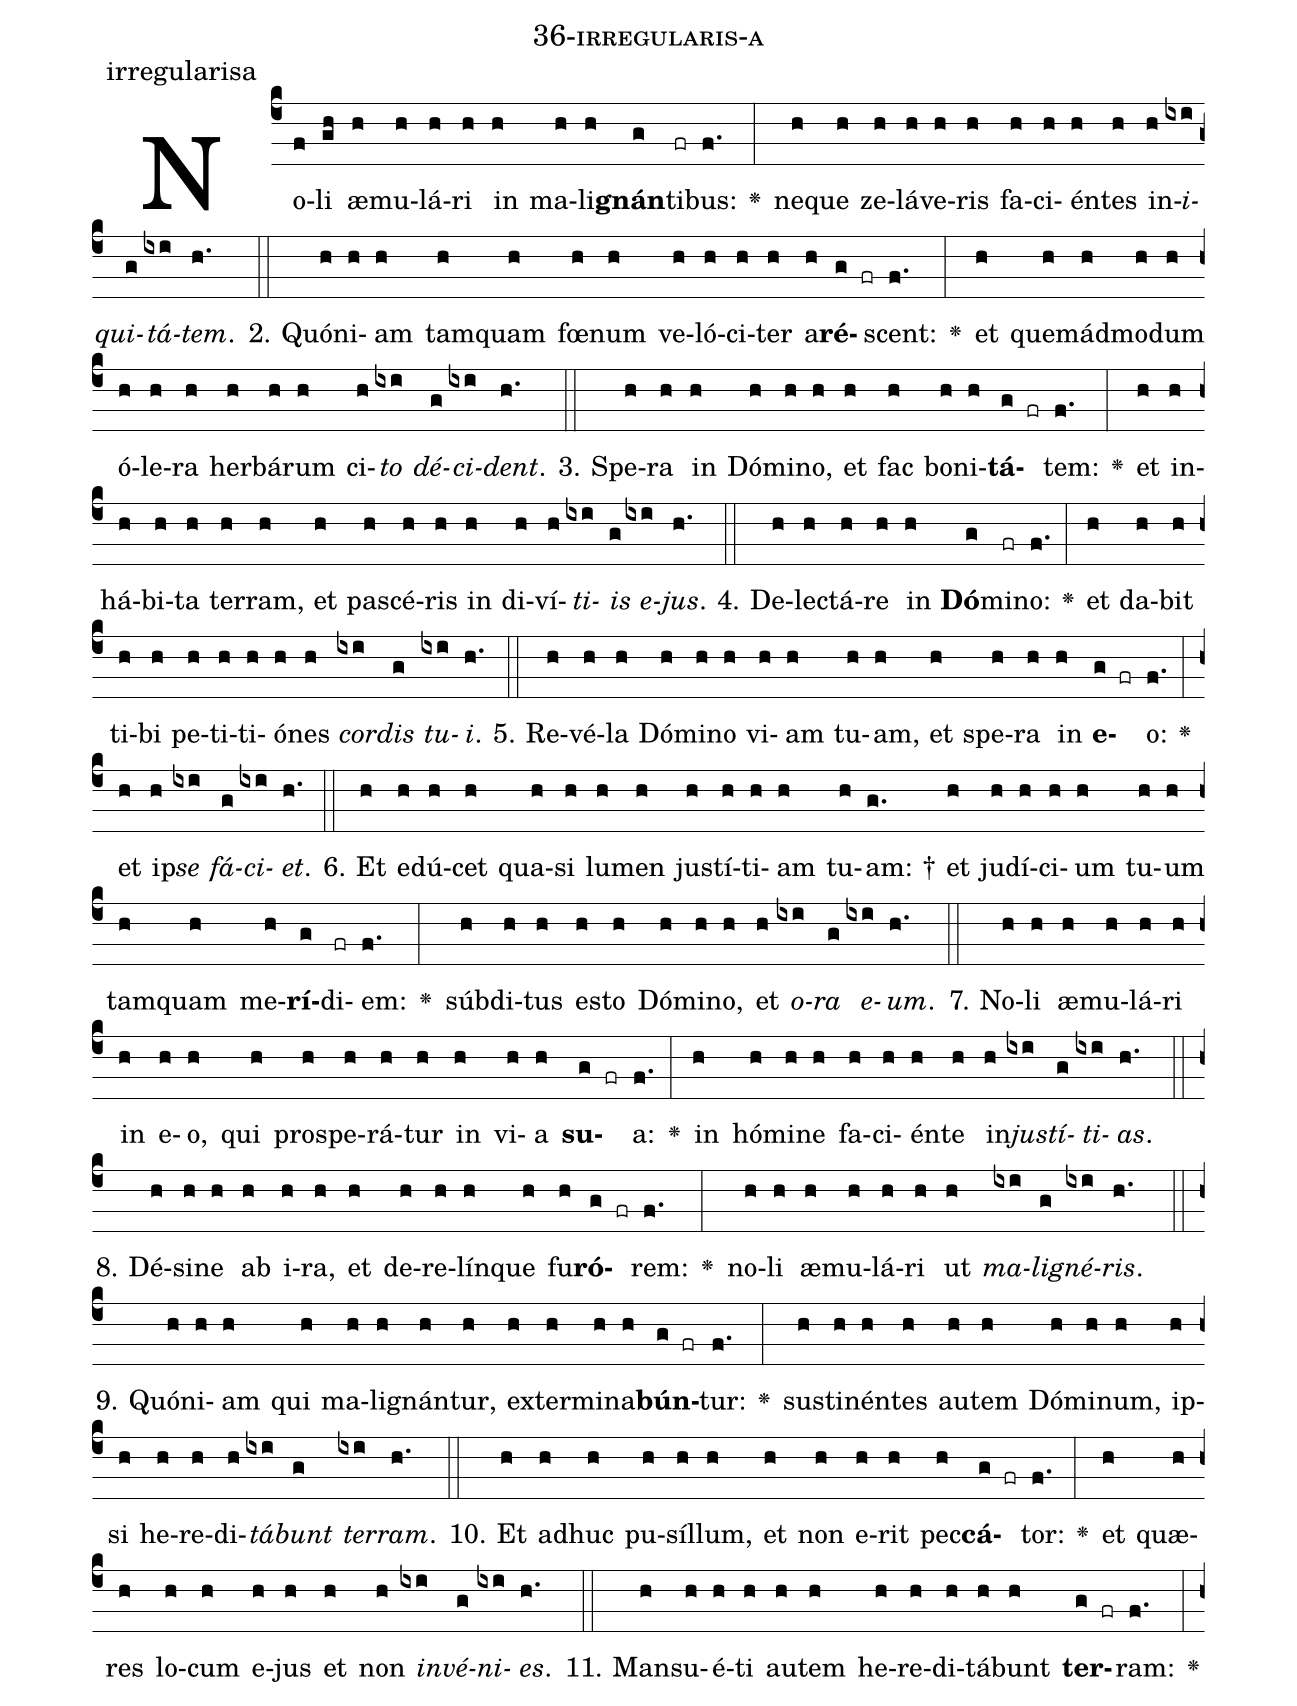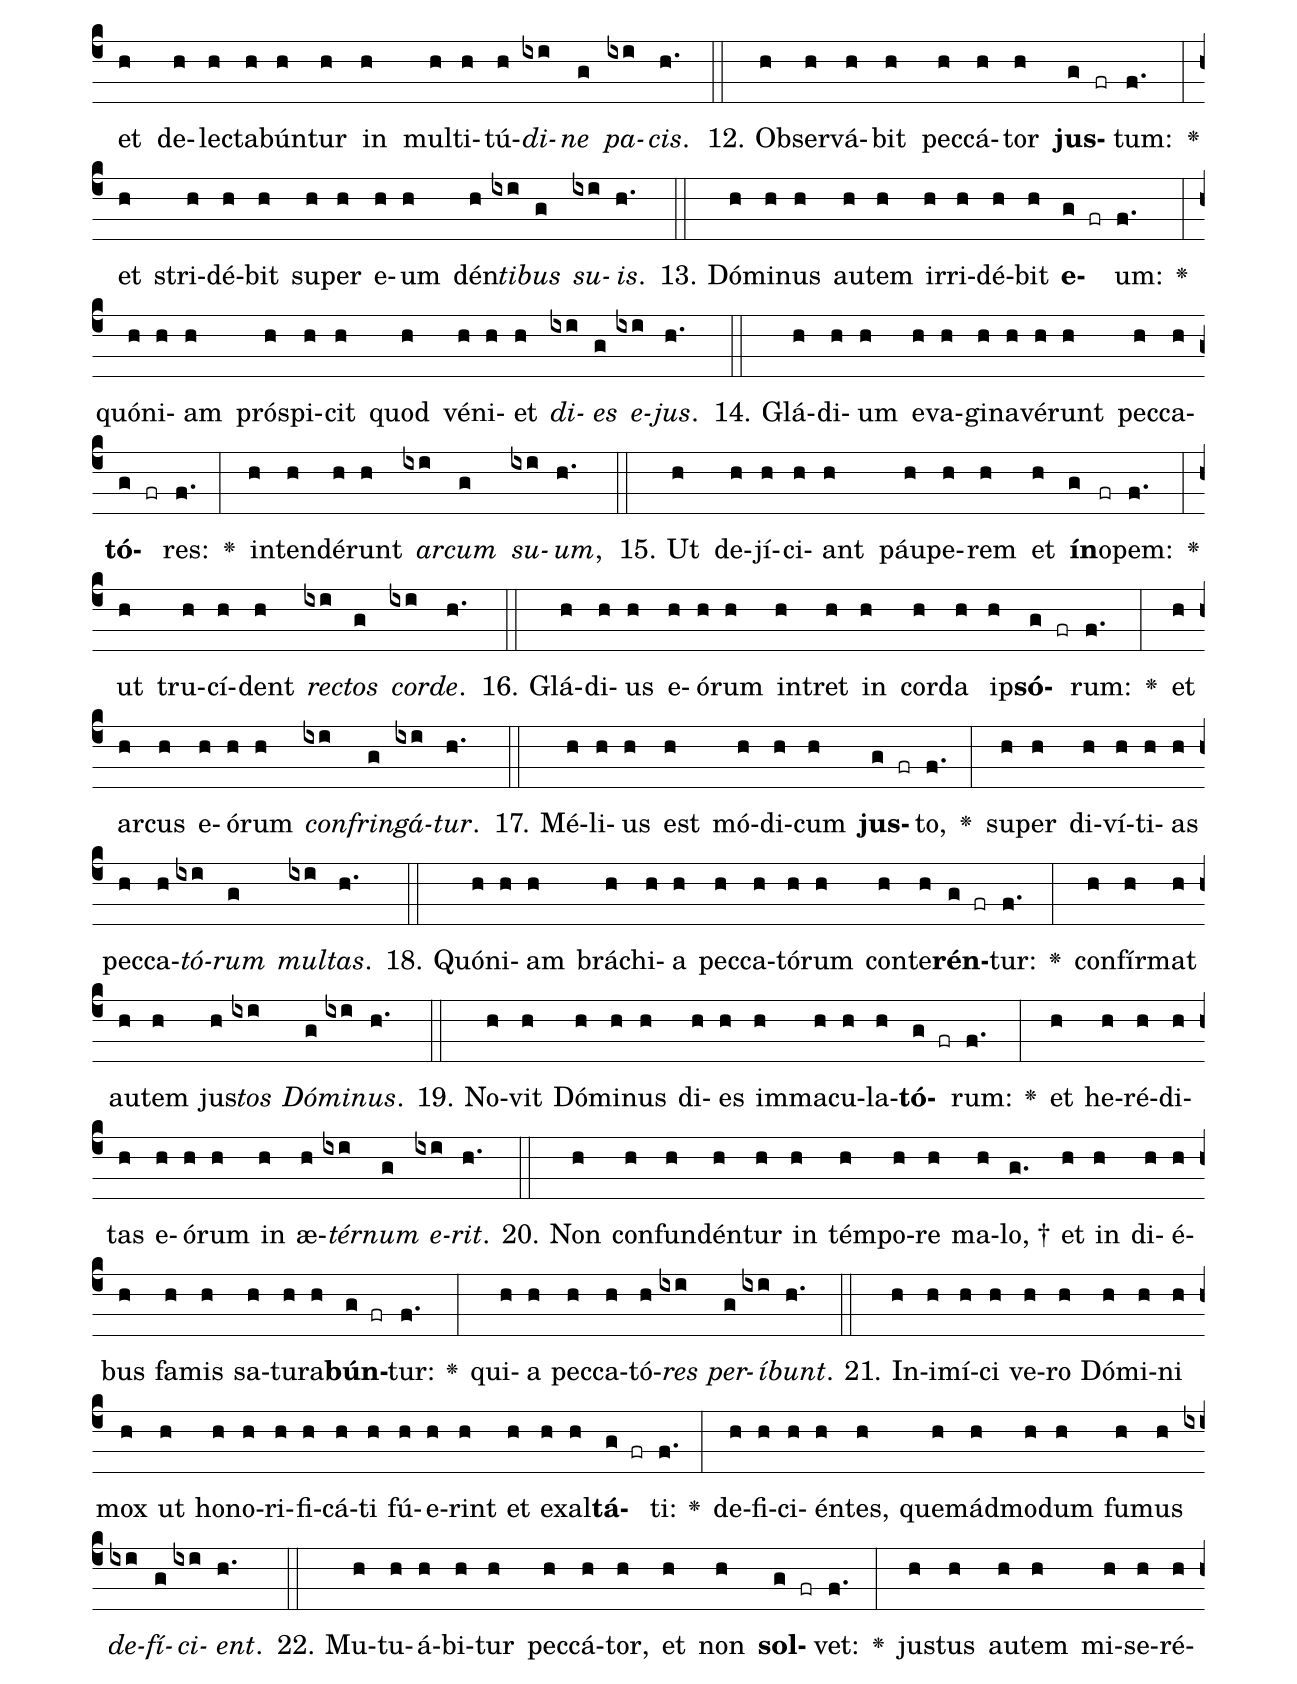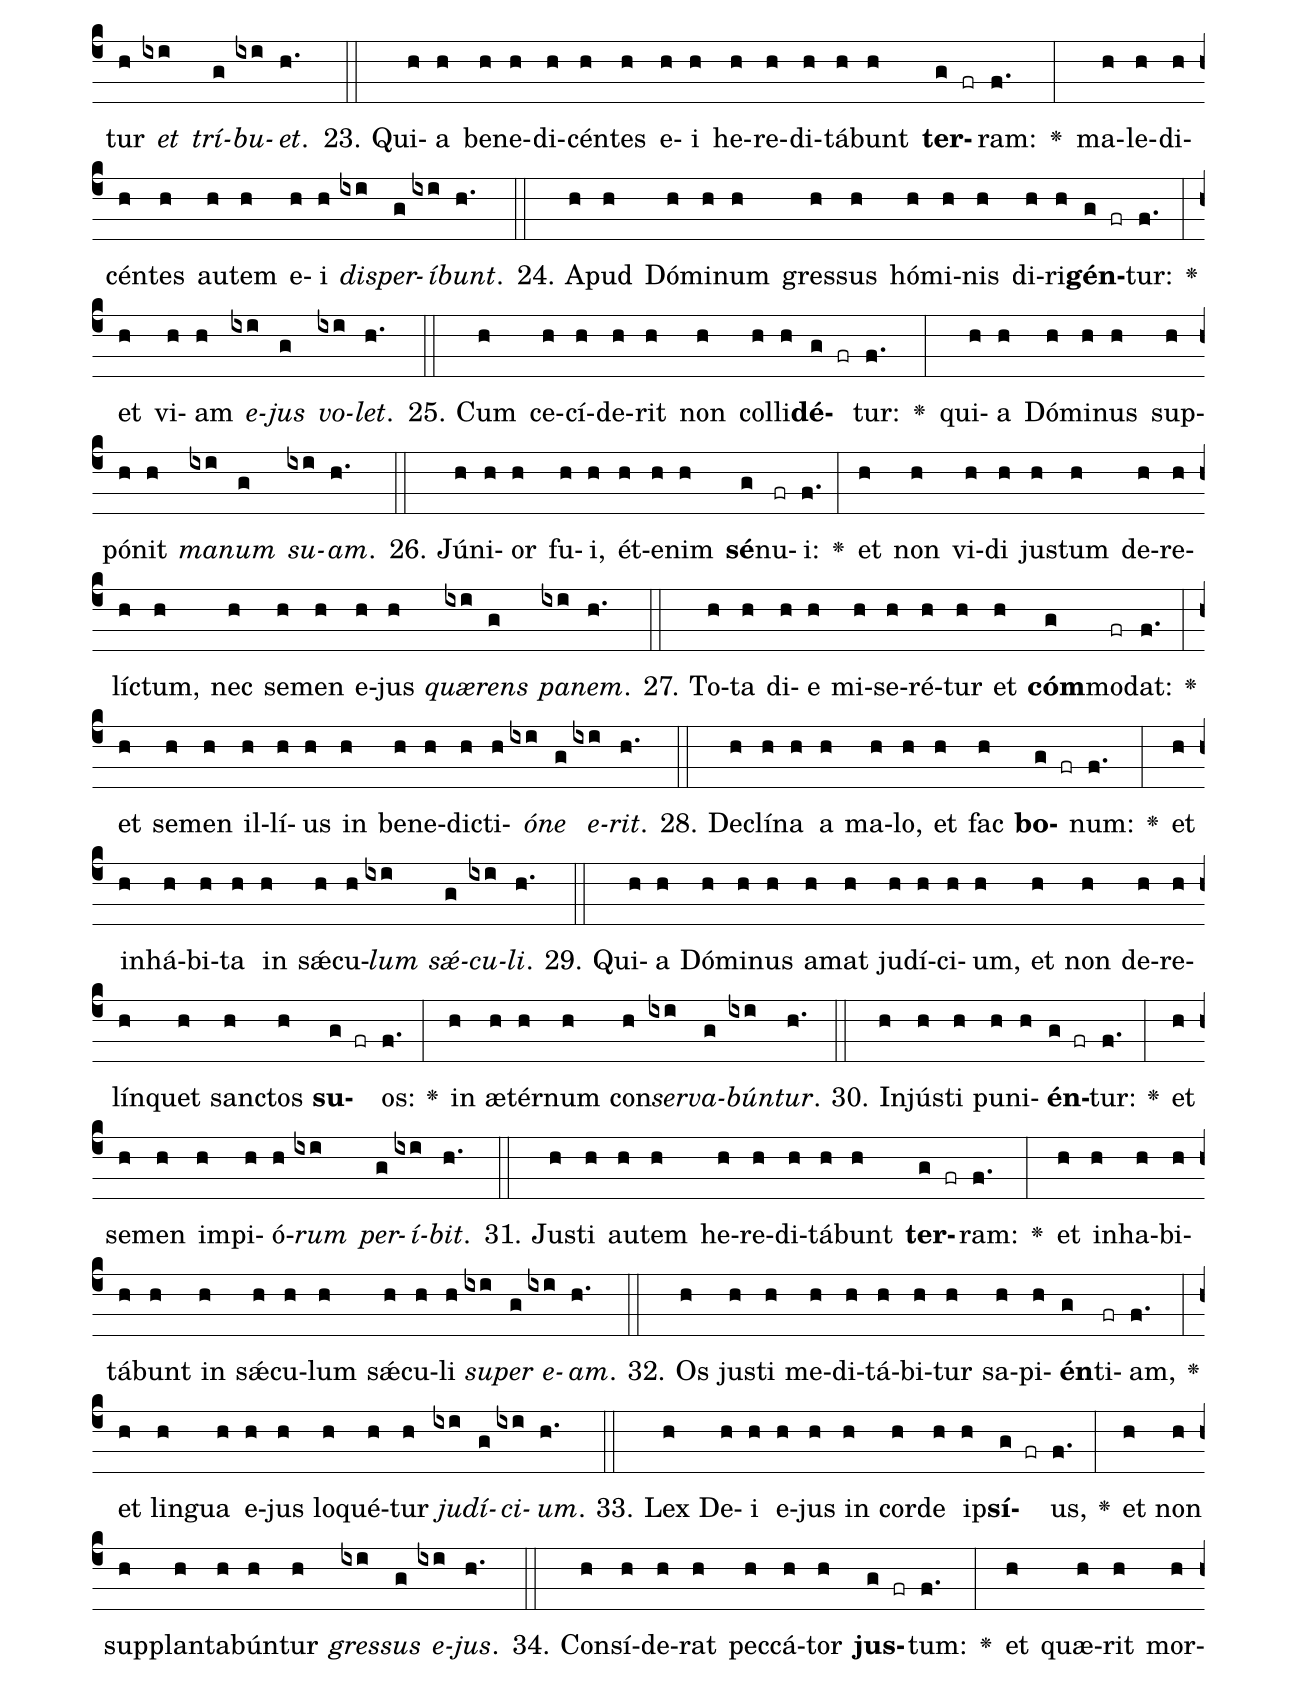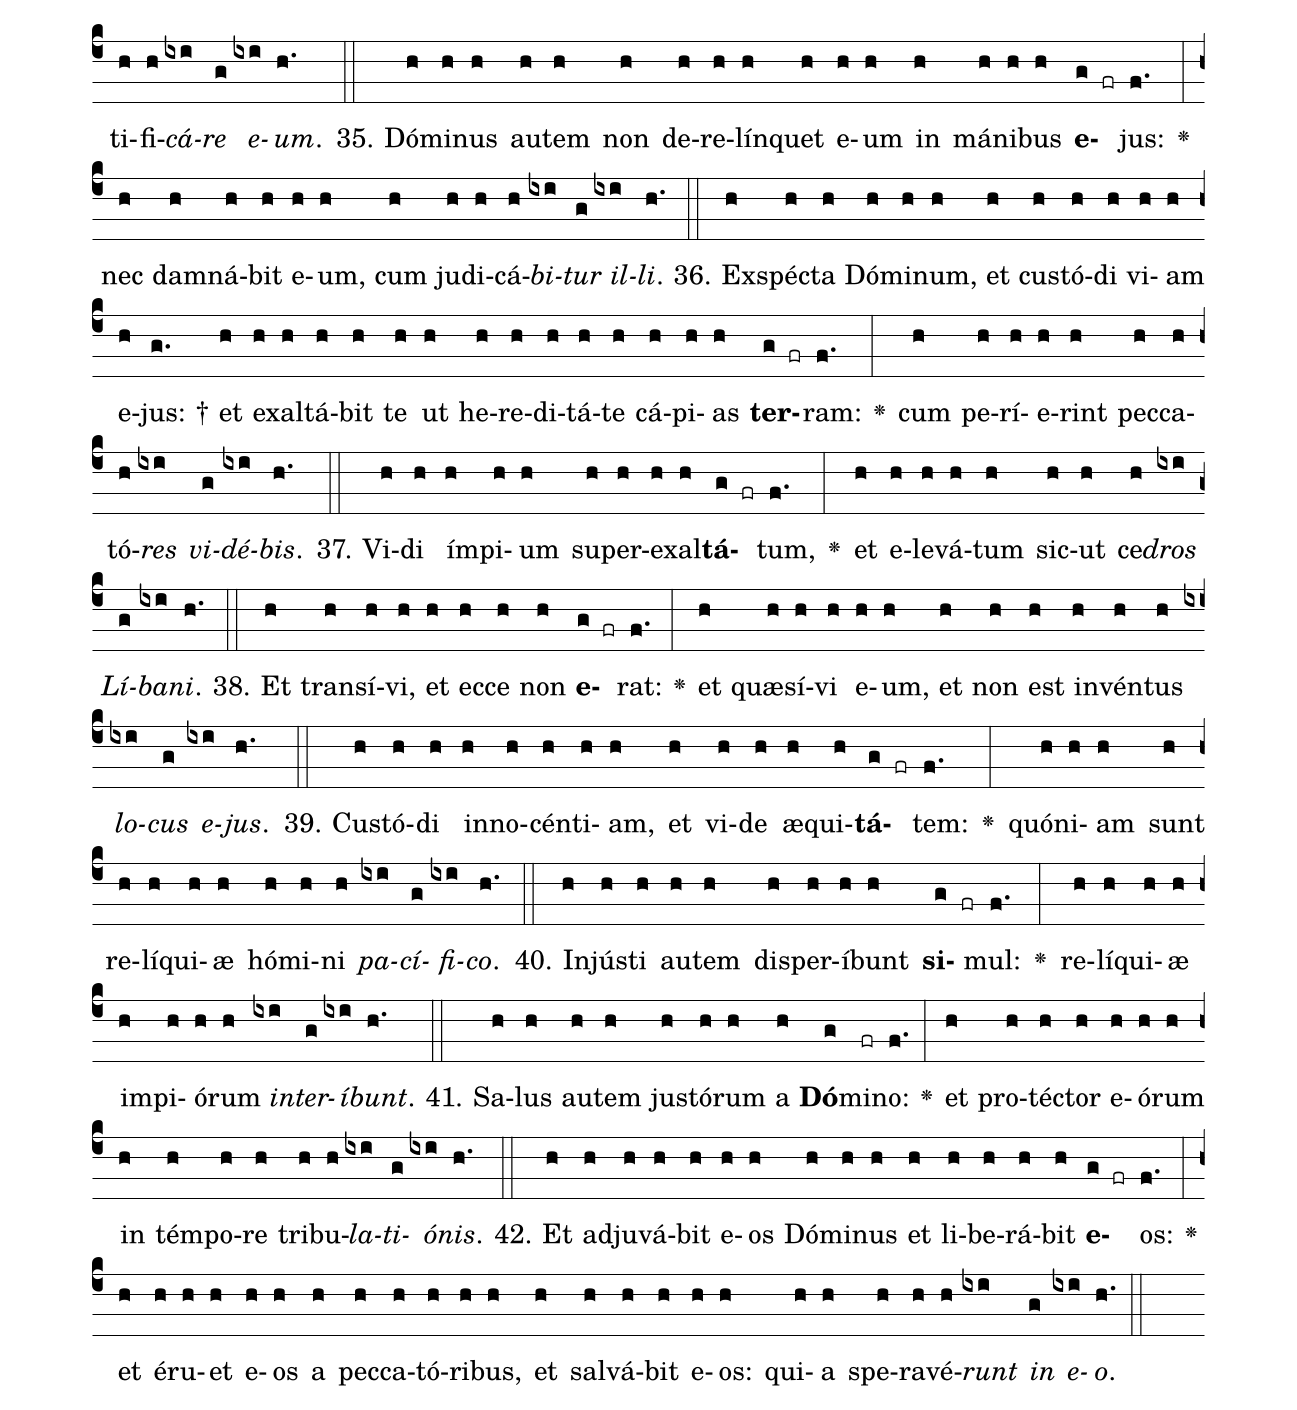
name: 36-irregularis-a;
annotation: irregularisa;
%%
(c4)No(f)li(gh) æ(h)mu(h)lá(h)ri(h) in(h) ma(h)li(h)<b>gnán</b>(g)ti(fr)bus:(f.) <v>\greheightstar</v>(:) ne(h)que(h) ze(h)lá(h)ve(h)ris(h) fa(h)ci(h)én(h)tes(h) in(h)<i>i</i>(ixi)<i>qui</i>(g)<i>tá</i>(ixi)<i>tem</i>.(h.) (::)
2. Quón(h)i(h)am(h) tam(h)quam(h) fœ(h)num(h) ve(h)ló(h)ci(h)ter(h) a(h)<b>ré</b>(g fr)scent:(f.) <v>\greheightstar</v>(:) et(h) quem(h)ád(h)mo(h)dum(h) ó(h)le(h)ra(h) her(h)bá(h)rum(h) ci(h)<i>to</i>(ixi) <i>dé</i>(g)<i>ci</i>(ixi)<i>dent</i>.(h.) (::)
3. Spe(h)ra(h) in(h) Dó(h)mi(h)no,(h) et(h) fac(h) bo(h)ni(h)<b>tá</b>(g fr)tem:(f.) <v>\greheightstar</v>(:) et(h) in(h)há(h)bi(h)ta(h) ter(h)ram,(h) et(h) pa(h)scé(h)ris(h) in(h) di(h)ví(h)<i>ti</i>(ixi)<i>is</i>(g) <i>e</i>(ixi)<i>jus</i>.(h.) (::)
4. De(h)lec(h)tá(h)re(h) in(h) <b>Dó</b>(g)mi(fr)no:(f.) <v>\greheightstar</v>(:) et(h) da(h)bit(h) ti(h)bi(h) pe(h)ti(h)ti(h)ó(h)nes(h) <i>cor</i>(ixi)<i>dis</i>(g) <i>tu</i>(ixi)<i>i</i>.(h.) (::)
5. Re(h)vé(h)la(h) Dó(h)mi(h)no(h) vi(h)am(h) tu(h)am,(h) et(h) spe(h)ra(h) in(h) <b>e</b>(g fr)o:(f.) <v>\greheightstar</v>(:) et(h) ip(h)<i>se</i>(ixi) <i>fá</i>(g)<i>ci</i>(ixi)<i>et</i>.(h.) (::)
6. Et(h) e(h)dú(h)cet(h) qua(h)si(h) lu(h)men(h) jus(h)tí(h)ti(h)am(h) tu(h)am: †(g.) et(h) ju(h)dí(h)ci(h)um(h) tu(h)um(h) tam(h)quam(h) me(h)<b>rí</b>(g)di(fr)em:(f.) <v>\greheightstar</v>(:) súb(h)di(h)tus(h) es(h)to(h) Dó(h)mi(h)no,(h) et(h) <i>o</i>(ixi)<i>ra</i>(g) <i>e</i>(ixi)<i>um</i>.(h.) (::)
7. No(h)li(h) æ(h)mu(h)lá(h)ri(h) in(h) e(h)o,(h) qui(h) pro(h)spe(h)rá(h)tur(h) in(h) vi(h)a(h) <b>su</b>(g fr)a:(f.) <v>\greheightstar</v>(:) in(h) hó(h)mi(h)ne(h) fa(h)ci(h)én(h)te(h) in(h)<i>jus</i>(ixi)<i>tí</i>(g)<i>ti</i>(ixi)<i>as</i>.(h.) (::)
8. Dé(h)si(h)ne(h) ab(h) i(h)ra,(h) et(h) de(h)re(h)lín(h)que(h) fu(h)<b>ró</b>(g fr)rem:(f.) <v>\greheightstar</v>(:) no(h)li(h) æ(h)mu(h)lá(h)ri(h) ut(h) <i>ma</i>(ixi)<i>li</i>(g)<i>gné</i>(ixi)<i>ris</i>.(h.) (::)
9. Quón(h)i(h)am(h) qui(h) ma(h)li(h)gnán(h)tur,(h) ex(h)ter(h)mi(h)na(h)<b>bún</b>(g fr)tur:(f.) <v>\greheightstar</v>(:) sus(h)ti(h)nén(h)tes(h) au(h)tem(h) Dó(h)mi(h)num,(h) ip(h)si(h) he(h)re(h)di(h)<i>tá</i>(ixi)<i>bunt</i>(g) <i>ter</i>(ixi)<i>ram</i>.(h.) (::)
10. Et(h) ad(h)huc(h) pu(h)síl(h)lum,(h) et(h) non(h) e(h)rit(h) pec(h)<b>cá</b>(g fr)tor:(f.) <v>\greheightstar</v>(:) et(h) quæ(h)res(h) lo(h)cum(h) e(h)jus(h) et(h) non(h) <i>in</i>(ixi)<i>vé</i>(g)<i>ni</i>(ixi)<i>es</i>.(h.) (::)
11. Man(h)su(h)é(h)ti(h) au(h)tem(h) he(h)re(h)di(h)tá(h)bunt(h) <b>ter</b>(g fr)ram:(f.) <v>\greheightstar</v>(:) et(h) de(h)lec(h)ta(h)bún(h)tur(h) in(h) mul(h)ti(h)tú(h)<i>di</i>(ixi)<i>ne</i>(g) <i>pa</i>(ixi)<i>cis</i>.(h.) (::)
12. Ob(h)ser(h)vá(h)bit(h) pec(h)cá(h)tor(h) <b>jus</b>(g fr)tum:(f.) <v>\greheightstar</v>(:) et(h) stri(h)dé(h)bit(h) su(h)per(h) e(h)um(h) dén(h)<i>ti</i>(ixi)<i>bus</i>(g) <i>su</i>(ixi)<i>is</i>.(h.) (::)
13. Dó(h)mi(h)nus(h) au(h)tem(h) ir(h)ri(h)dé(h)bit(h) <b>e</b>(g fr)um:(f.) <v>\greheightstar</v>(:) quón(h)i(h)am(h) pró(h)spi(h)cit(h) quod(h) vé(h)ni(h)et(h) <i>di</i>(ixi)<i>es</i>(g) <i>e</i>(ixi)<i>jus</i>.(h.) (::)
14. Glá(h)di(h)um(h) e(h)va(h)gi(h)na(h)vé(h)runt(h) pec(h)ca(h)<b>tó</b>(g fr)res:(f.) <v>\greheightstar</v>(:) in(h)ten(h)dé(h)runt(h) <i>ar</i>(ixi)<i>cum</i>(g) <i>su</i>(ixi)<i>um</i>,(h.) (::)
15. Ut(h) de(h)jí(h)ci(h)ant(h) páu(h)pe(h)rem(h) et(h) <b>ín</b>(g)o(fr)pem:(f.) <v>\greheightstar</v>(:) ut(h) tru(h)cí(h)dent(h) <i>rec</i>(ixi)<i>tos</i>(g) <i>cor</i>(ixi)<i>de</i>.(h.) (::)
16. Glá(h)di(h)us(h) e(h)ó(h)rum(h) in(h)tret(h) in(h) cor(h)da(h) ip(h)<b>só</b>(g fr)rum:(f.) <v>\greheightstar</v>(:) et(h) ar(h)cus(h) e(h)ó(h)rum(h) <i>con</i>(ixi)<i>frin</i>(g)<i>gá</i>(ixi)<i>tur</i>.(h.) (::)
17. Mé(h)li(h)us(h) est(h) mó(h)di(h)cum(h) <b>jus</b>(g fr)to,(f.) <v>\greheightstar</v>(:) su(h)per(h) di(h)ví(h)ti(h)as(h) pec(h)ca(h)<i>tó</i>(ixi)<i>rum</i>(g) <i>mul</i>(ixi)<i>tas</i>.(h.) (::)
18. Quón(h)i(h)am(h) brá(h)chi(h)a(h) pec(h)ca(h)tó(h)rum(h) con(h)te(h)<b>rén</b>(g fr)tur:(f.) <v>\greheightstar</v>(:) con(h)fír(h)mat(h) au(h)tem(h) jus(h)<i>tos</i>(ixi) <i>Dó</i>(g)<i>mi</i>(ixi)<i>nus</i>.(h.) (::)
19. No(h)vit(h) Dó(h)mi(h)nus(h) di(h)es(h) im(h)ma(h)cu(h)la(h)<b>tó</b>(g fr)rum:(f.) <v>\greheightstar</v>(:) et(h) he(h)ré(h)di(h)tas(h) e(h)ó(h)rum(h) in(h) æ(h)<i>tér</i>(ixi)<i>num</i>(g) <i>e</i>(ixi)<i>rit</i>.(h.) (::)
20. Non(h) con(h)fun(h)dén(h)tur(h) in(h) tém(h)po(h)re(h) ma(h)lo, †(g.) et(h) in(h) di(h)é(h)bus(h) fa(h)mis(h) sa(h)tu(h)ra(h)<b>bún</b>(g fr)tur:(f.) <v>\greheightstar</v>(:) qui(h)a(h) pec(h)ca(h)tó(h)<i>res</i>(ixi) <i>per</i>(g)<i>í</i>(ixi)<i>bunt</i>.(h.) (::)
21. In(h)i(h)mí(h)ci(h) ve(h)ro(h) Dó(h)mi(h)ni(h) mox(h) ut(h) ho(h)no(h)ri(h)fi(h)cá(h)ti(h) fú(h)e(h)rint(h) et(h) ex(h)al(h)<b>tá</b>(g fr)ti:(f.) <v>\greheightstar</v>(:) de(h)fi(h)ci(h)én(h)tes,(h) quem(h)ád(h)mo(h)dum(h) fu(h)mus(h) <i>de</i>(ixi)<i>fí</i>(g)<i>ci</i>(ixi)<i>ent</i>.(h.) (::)
22. Mu(h)tu(h)á(h)bi(h)tur(h) pec(h)cá(h)tor,(h) et(h) non(h) <b>sol</b>(g fr)vet:(f.) <v>\greheightstar</v>(:) jus(h)tus(h) au(h)tem(h) mi(h)se(h)ré(h)tur(h) <i>et</i>(ixi) <i>trí</i>(g)<i>bu</i>(ixi)<i>et</i>.(h.) (::)
23. Qui(h)a(h) be(h)ne(h)di(h)cén(h)tes(h) e(h)i(h) he(h)re(h)di(h)tá(h)bunt(h) <b>ter</b>(g fr)ram:(f.) <v>\greheightstar</v>(:) ma(h)le(h)di(h)cén(h)tes(h) au(h)tem(h) e(h)i(h) <i>dis</i>(ixi)<i>per</i>(g)<i>í</i>(ixi)<i>bunt</i>.(h.) (::)
24. A(h)pud(h) Dó(h)mi(h)num(h) gres(h)sus(h) hó(h)mi(h)nis(h) di(h)ri(h)<b>gén</b>(g fr)tur:(f.) <v>\greheightstar</v>(:) et(h) vi(h)am(h) <i>e</i>(ixi)<i>jus</i>(g) <i>vo</i>(ixi)<i>let</i>.(h.) (::)
25. Cum(h) ce(h)cí(h)de(h)rit(h) non(h) col(h)li(h)<b>dé</b>(g fr)tur:(f.) <v>\greheightstar</v>(:) qui(h)a(h) Dó(h)mi(h)nus(h) sup(h)pó(h)nit(h) <i>ma</i>(ixi)<i>num</i>(g) <i>su</i>(ixi)<i>am</i>.(h.) (::)
26. Jú(h)ni(h)or(h) fu(h)i,(h) ét(h)e(h)nim(h) <b>sé</b>(g)nu(fr)i:(f.) <v>\greheightstar</v>(:) et(h) non(h) vi(h)di(h) jus(h)tum(h) de(h)re(h)líc(h)tum,(h) nec(h) se(h)men(h) e(h)jus(h) <i>quæ</i>(ixi)<i>rens</i>(g) <i>pa</i>(ixi)<i>nem</i>.(h.) (::)
27. To(h)ta(h) di(h)e(h) mi(h)se(h)ré(h)tur(h) et(h) <b>cóm</b>(g)mo(fr)dat:(f.) <v>\greheightstar</v>(:) et(h) se(h)men(h) il(h)lí(h)us(h) in(h) be(h)ne(h)dic(h)ti(h)<i>ó</i>(ixi)<i>ne</i>(g) <i>e</i>(ixi)<i>rit</i>.(h.) (::)
28. De(h)clí(h)na(h) a(h) ma(h)lo,(h) et(h) fac(h) <b>bo</b>(g fr)num:(f.) <v>\greheightstar</v>(:) et(h) in(h)há(h)bi(h)ta(h) in(h) sǽ(h)cu(h)<i>lum</i>(ixi) <i>sǽ</i>(g)<i>cu</i>(ixi)<i>li</i>.(h.) (::)
29. Qui(h)a(h) Dó(h)mi(h)nus(h) a(h)mat(h) ju(h)dí(h)ci(h)um,(h) et(h) non(h) de(h)re(h)lín(h)quet(h) sanc(h)tos(h) <b>su</b>(g fr)os:(f.) <v>\greheightstar</v>(:) in(h) æ(h)tér(h)num(h) con(h)<i>ser</i>(ixi)<i>va</i>(g)<i>bún</i>(ixi)<i>tur</i>.(h.) (::)
30. In(h)jús(h)ti(h) pu(h)ni(h)<b>én</b>(g fr)tur:(f.) <v>\greheightstar</v>(:) et(h) se(h)men(h) im(h)pi(h)ó(h)<i>rum</i>(ixi) <i>per</i>(g)<i>í</i>(ixi)<i>bit</i>.(h.) (::)
31. Jus(h)ti(h) au(h)tem(h) he(h)re(h)di(h)tá(h)bunt(h) <b>ter</b>(g fr)ram:(f.) <v>\greheightstar</v>(:) et(h) in(h)ha(h)bi(h)tá(h)bunt(h) in(h) sǽ(h)cu(h)lum(h) sǽ(h)cu(h)li(h) <i>su</i>(ixi)<i>per</i>(g) <i>e</i>(ixi)<i>am</i>.(h.) (::)
32. Os(h) jus(h)ti(h) me(h)di(h)tá(h)bi(h)tur(h) sa(h)pi(h)<b>én</b>(g)ti(fr)am,(f.) <v>\greheightstar</v>(:) et(h) lin(h)gua(h) e(h)jus(h) lo(h)qué(h)tur(h) <i>ju</i>(ixi)<i>dí</i>(g)<i>ci</i>(ixi)<i>um</i>.(h.) (::)
33. Lex(h) De(h)i(h) e(h)jus(h) in(h) cor(h)de(h) ip(h)<b>sí</b>(g fr)us,(f.) <v>\greheightstar</v>(:) et(h) non(h) sup(h)plan(h)ta(h)bún(h)tur(h) <i>gres</i>(ixi)<i>sus</i>(g) <i>e</i>(ixi)<i>jus</i>.(h.) (::)
34. Con(h)sí(h)de(h)rat(h) pec(h)cá(h)tor(h) <b>jus</b>(g fr)tum:(f.) <v>\greheightstar</v>(:) et(h) quæ(h)rit(h) mor(h)ti(h)fi(h)<i>cá</i>(ixi)<i>re</i>(g) <i>e</i>(ixi)<i>um</i>.(h.) (::)
35. Dó(h)mi(h)nus(h) au(h)tem(h) non(h) de(h)re(h)lín(h)quet(h) e(h)um(h) in(h) má(h)ni(h)bus(h) <b>e</b>(g fr)jus:(f.) <v>\greheightstar</v>(:) nec(h) dam(h)ná(h)bit(h) e(h)um,(h) cum(h) ju(h)di(h)cá(h)<i>bi</i>(ixi)<i>tur</i>(g) <i>il</i>(ixi)<i>li</i>.(h.) (::)
36. Ex(h)spéc(h)ta(h) Dó(h)mi(h)num,(h) et(h) cus(h)tó(h)di(h) vi(h)am(h) e(h)jus: †(g.) et(h) ex(h)al(h)tá(h)bit(h) te(h) ut(h) he(h)re(h)di(h)tá(h)te(h) cá(h)pi(h)as(h) <b>ter</b>(g fr)ram:(f.) <v>\greheightstar</v>(:) cum(h) pe(h)rí(h)e(h)rint(h) pec(h)ca(h)tó(h)<i>res</i>(ixi) <i>vi</i>(g)<i>dé</i>(ixi)<i>bis</i>.(h.) (::)
37. Vi(h)di(h) ím(h)pi(h)um(h) su(h)per(h)ex(h)al(h)<b>tá</b>(g fr)tum,(f.) <v>\greheightstar</v>(:) et(h) e(h)le(h)vá(h)tum(h) sic(h)ut(h) ce(h)<i>dros</i>(ixi) <i>Lí</i>(g)<i>ba</i>(ixi)<i>ni</i>.(h.) (::)
38. Et(h) trans(h)í(h)vi,(h) et(h) ec(h)ce(h) non(h) <b>e</b>(g fr)rat:(f.) <v>\greheightstar</v>(:) et(h) quæ(h)sí(h)vi(h) e(h)um,(h) et(h) non(h) est(h) in(h)vén(h)tus(h) <i>lo</i>(ixi)<i>cus</i>(g) <i>e</i>(ixi)<i>jus</i>.(h.) (::)
39. Cus(h)tó(h)di(h) in(h)no(h)cén(h)ti(h)am,(h) et(h) vi(h)de(h) æ(h)qui(h)<b>tá</b>(g fr)tem:(f.) <v>\greheightstar</v>(:) quón(h)i(h)am(h) sunt(h) re(h)lí(h)qui(h)æ(h) hó(h)mi(h)ni(h) <i>pa</i>(ixi)<i>cí</i>(g)<i>fi</i>(ixi)<i>co</i>.(h.) (::)
40. In(h)jús(h)ti(h) au(h)tem(h) dis(h)per(h)í(h)bunt(h) <b>si</b>(g fr)mul:(f.) <v>\greheightstar</v>(:) re(h)lí(h)qui(h)æ(h) im(h)pi(h)ó(h)rum(h) <i>in</i>(ixi)<i>ter</i>(g)<i>í</i>(ixi)<i>bunt</i>.(h.) (::)
41. Sa(h)lus(h) au(h)tem(h) jus(h)tó(h)rum(h) a(h) <b>Dó</b>(g)mi(fr)no:(f.) <v>\greheightstar</v>(:) et(h) pro(h)téc(h)tor(h) e(h)ó(h)rum(h) in(h) tém(h)po(h)re(h) tri(h)bu(h)<i>la</i>(ixi)<i>ti</i>(g)<i>ó</i>(ixi)<i>nis</i>.(h.) (::)
42. Et(h) ad(h)ju(h)vá(h)bit(h) e(h)os(h) Dó(h)mi(h)nus(h) et(h) li(h)be(h)rá(h)bit(h) <b>e</b>(g fr)os:(f.) <v>\greheightstar</v>(:) et(h) é(h)ru(h)et(h) e(h)os(h) a(h) pec(h)ca(h)tó(h)ri(h)bus,(h) et(h) sal(h)vá(h)bit(h) e(h)os:(h) qui(h)a(h) spe(h)ra(h)vé(h)<i>runt</i>(ixi) <i>in</i>(g) <i>e</i>(ixi)<i>o</i>.(h.) (::)
